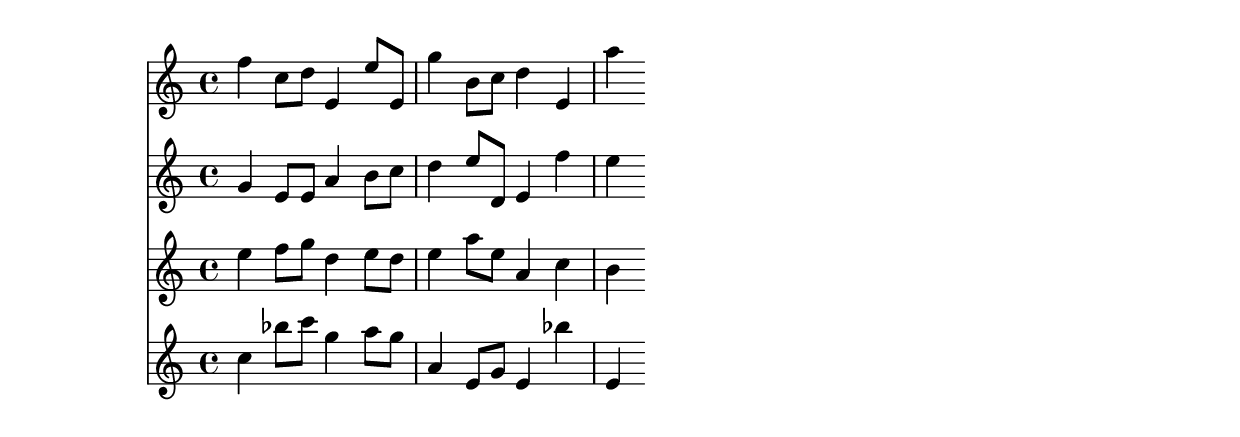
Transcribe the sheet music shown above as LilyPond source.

\version "2.19.82"
\language "english"

\header {
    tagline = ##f
}

\layout {}

\paper {}

\score {
    <<
        {
            f''4
            c''8
            [
            d''8
            ]
            e'4
            e''8
            [
            e'8
            ]
            g''4
            b'8
            [
            c''8
            ]
            d''4
            e'4
            a''4
        }
        {
            g'4
            e'8
            [
            e'8
            ]
            a'4
            b'8
            [
            c''8
            ]
            d''4
            e''8
            [
            d'8
            ]
            e'4
            f''4
            e''4
        }
        {
            e''4
            f''8
            [
            g''8
            ]
            d''4
            e''8
            [
            d''8
            ]
            e''4
            a''8
            [
            e''8
            ]
            a'4
            c''4
            b'4
        }
        {
            c''4
            bf''8
            [
            c'''8
            ]
            g''4
            a''8
            [
            g''8
            ]
            a'4
            e'8
            [
            g'8
            ]
            e'4
            bf''4
            e'4
        }
    >>
}